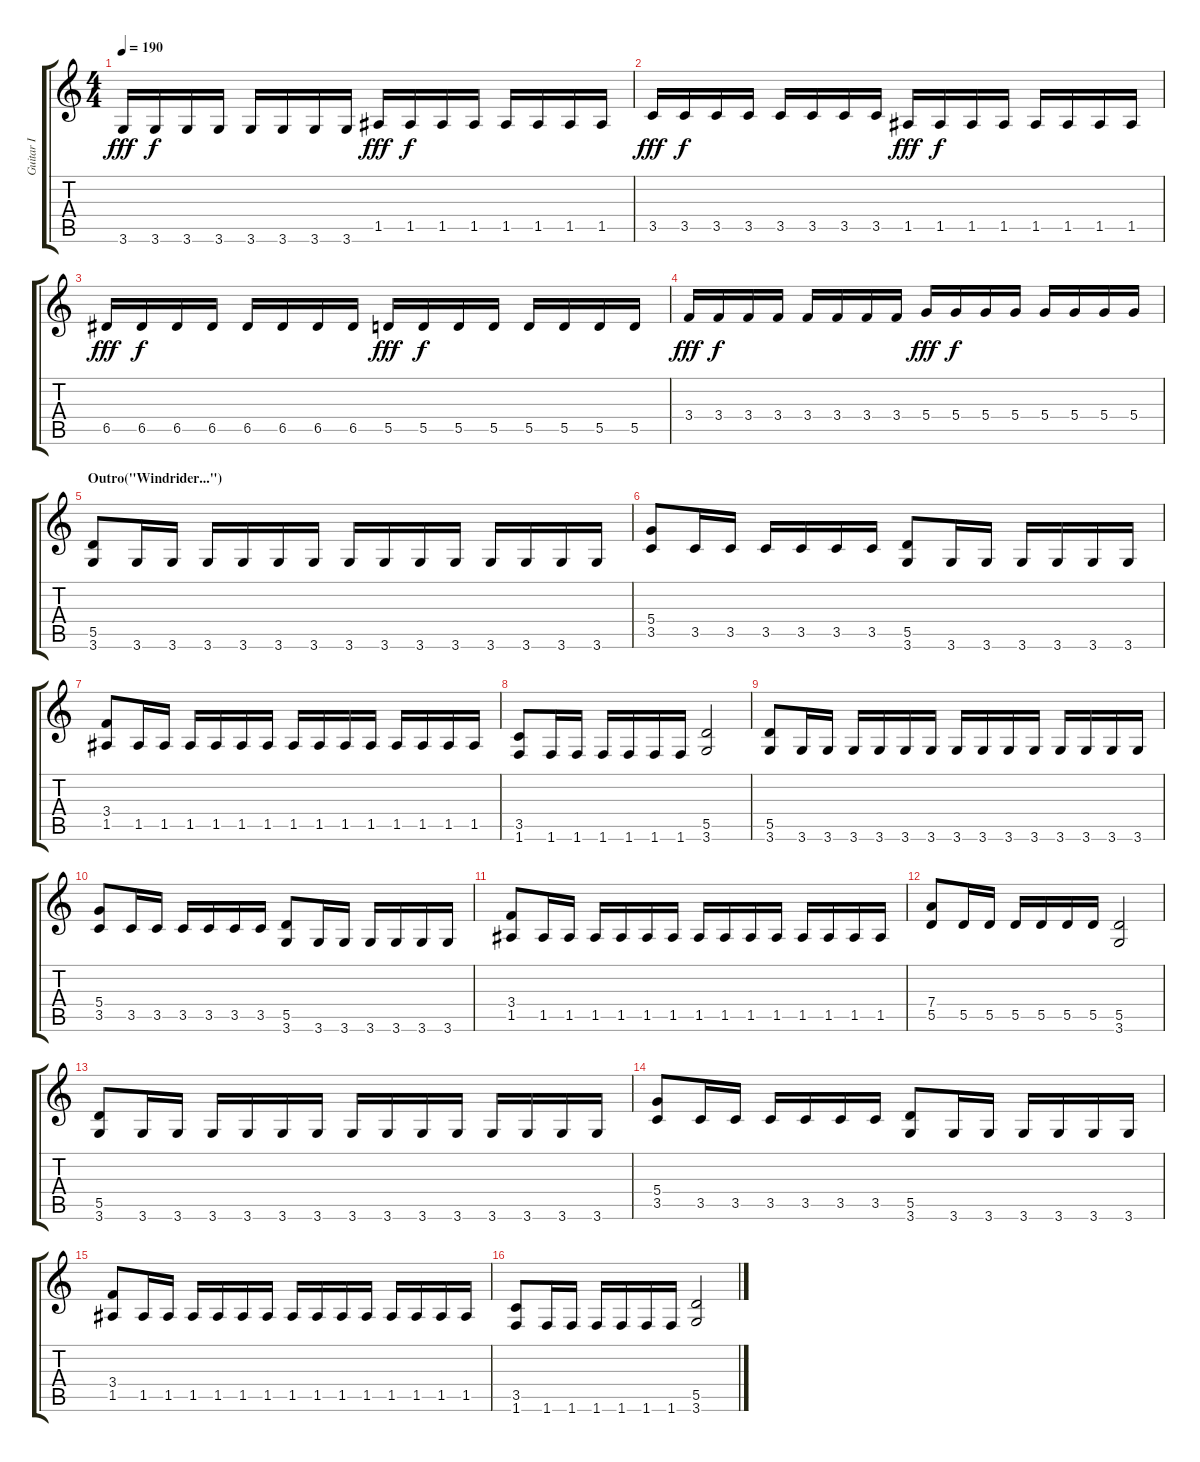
\track ("Guitar I" "Guitar I") {instrument overdrivenguitar}
\staff {score tabs}
\tuning (E4 B3 G3 D3 A2 E2) {hide}
\ts (4 4)
\tempo 190
\clef g2
\ks c
3.6.16{dy fff} 3.6.16{dy f} 3.6.16 3.6.16 3.6.16 3.6.16 3.6.16 3.6.16 1.5.16{dy fff} 1.5.16{dy f} 1.5.16 1.5.16 1.5.16 1.5.16 1.5.16 1.5.16 |
3.5.16{dy fff} 3.5.16{dy f} 3.5.16 3.5.16 3.5.16 3.5.16 3.5.16 3.5.16 1.5.16{dy fff} 1.5.16{dy f} 1.5.16 1.5.16 1.5.16 1.5.16 1.5.16 1.5.16 |
6.5.16{dy fff} 6.5.16{dy f} 6.5.16 6.5.16 6.5.16 6.5.16 6.5.16 6.5.16 5.5.16{dy fff} 5.5.16{dy f} 5.5.16 5.5.16 5.5.16 5.5.16 5.5.16 5.5.16 |
3.4.16{dy fff} 3.4.16{dy f} 3.4.16 3.4.16 3.4.16 3.4.16 3.4.16 3.4.16 5.4.16{dy fff} 5.4.16{dy f} 5.4.16 5.4.16 5.4.16 5.4.16 5.4.16 5.4.16 |
\section ("" "Outro(\"Windrider...\")")
(5.5 3.6).8 3.6.16 3.6.16 3.6.16 3.6.16 3.6.16 3.6.16 3.6.16 3.6.16 3.6.16 3.6.16 3.6.16 3.6.16 3.6.16 3.6.16 |
(5.4 3.5).8 3.5.16 3.5.16 3.5.16 3.5.16 3.5.16 3.5.16 (5.5 3.6).8 3.6.16 3.6.16 3.6.16 3.6.16 3.6.16 3.6.16 |
(3.4 1.5).8 1.5.16 1.5.16 1.5.16 1.5.16 1.5.16 1.5.16 1.5.16 1.5.16 1.5.16 1.5.16 1.5.16 1.5.16 1.5.16 1.5.16 |
(3.5 1.6).8 1.6.16 1.6.16 1.6.16 1.6.16 1.6.16 1.6.16 (5.5 3.6).2 |
(5.5 3.6).8 3.6.16 3.6.16 3.6.16 3.6.16 3.6.16 3.6.16 3.6.16 3.6.16 3.6.16 3.6.16 3.6.16 3.6.16 3.6.16 3.6.16 |
(5.4 3.5).8 3.5.16 3.5.16 3.5.16 3.5.16 3.5.16 3.5.16 (5.5 3.6).8 3.6.16 3.6.16 3.6.16 3.6.16 3.6.16 3.6.16 |
(3.4 1.5).8 1.5.16 1.5.16 1.5.16 1.5.16 1.5.16 1.5.16 1.5.16 1.5.16 1.5.16 1.5.16 1.5.16 1.5.16 1.5.16 1.5.16 |
(7.4 5.5).8 5.5.16 5.5.16 5.5.16 5.5.16 5.5.16 5.5.16 (5.5 3.6).2 |
(5.5 3.6).8 3.6.16 3.6.16 3.6.16 3.6.16 3.6.16 3.6.16 3.6.16 3.6.16 3.6.16 3.6.16 3.6.16 3.6.16 3.6.16 3.6.16 |
(5.4 3.5).8 3.5.16 3.5.16 3.5.16 3.5.16 3.5.16 3.5.16 (5.5 3.6).8 3.6.16 3.6.16 3.6.16 3.6.16 3.6.16 3.6.16 |
(3.4 1.5).8 1.5.16 1.5.16 1.5.16 1.5.16 1.5.16 1.5.16 1.5.16 1.5.16 1.5.16 1.5.16 1.5.16 1.5.16 1.5.16 1.5.16 |
(3.5 1.6).8 1.6.16 1.6.16 1.6.16 1.6.16 1.6.16 1.6.16 (5.5 3.6).2
